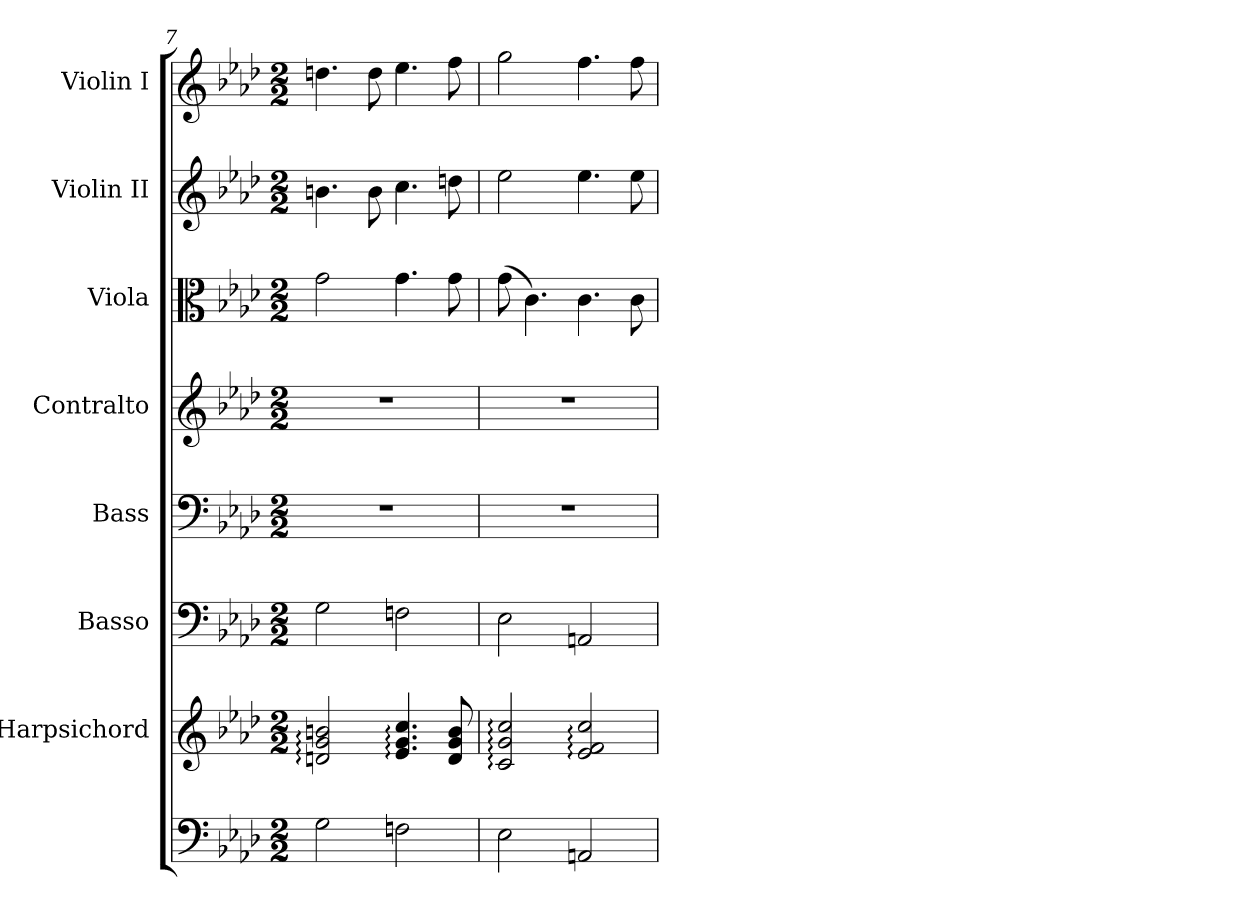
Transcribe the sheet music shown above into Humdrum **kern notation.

**kern	**kern	**kern	**kern	**kern	**kern	**kern	**kern
*part8	*part7	*part6	*part5	*part4	*part3	*part2	*part1
*staff8	*staff7	*staff6	*staff5	*staff4	*staff3	*staff2	*staff1
*	*I"Harpsichord	*I"Basso	*I"Bass	*I"Contralto	*I"Viola	*I"Violin II	*I"Violin I
*	*	*	*I'B.	*I'C.	*I'Vla.	*I'Vln. II	*I'Vln. I
*clefF4	*clefG2	*clefF4	*clefF4	*clefG2	*clefC3	*clefG2	*clefG2
*k[b-e-a-d-]	*k[b-e-a-d-]	*k[b-e-a-d-]	*k[b-e-a-d-]	*k[b-e-a-d-]	*k[b-e-a-d-]	*k[b-e-a-d-]	*k[b-e-a-d-]
*f:	*f:	*f:	*f:	*f:	*f:	*f:	*f:
*M2/2	*M2/2	*M2/2	*M2/2	*M2/2	*M2/2	*M2/2	*M2/2
=7	=7	=7	=7	=7	=7	=7	=7
2Gi\	2dni/: 2gi: 2bni:	2Gi\	1r	1r	2gi\	4.bni\	4.ddni\
.	.	.	.	.	.	8bi\	8ddi\
2Fni\	4.e-i/: 4.gi: 4.cci:	2Fni\	.	.	4.gi\	4.cci\	4.ee-i\
.	8di/ 8gi 8bi	.	.	.	8gi\	8ddni\	8ffi\
=8	=8	=8	=8	=8	=8	=8	=8
2E-i\	2ci/: 2gi: 2cci:	2E-i\	1r	1r	(8gi\	2ee-i\	2ggi\
.	.	.	.	.	4.ci\)	.	.
2AAni/	2e-i/: 2fi: 2cci:	2AAni/	.	.	4.ci\	4.ee-i\	4.ffi\
.	.	.	.	.	8ci\	8ee-i\	8ffi\
=	=	=	=	=	=	=	=
*-	*-	*-	*-	*-	*-	*-	*-
